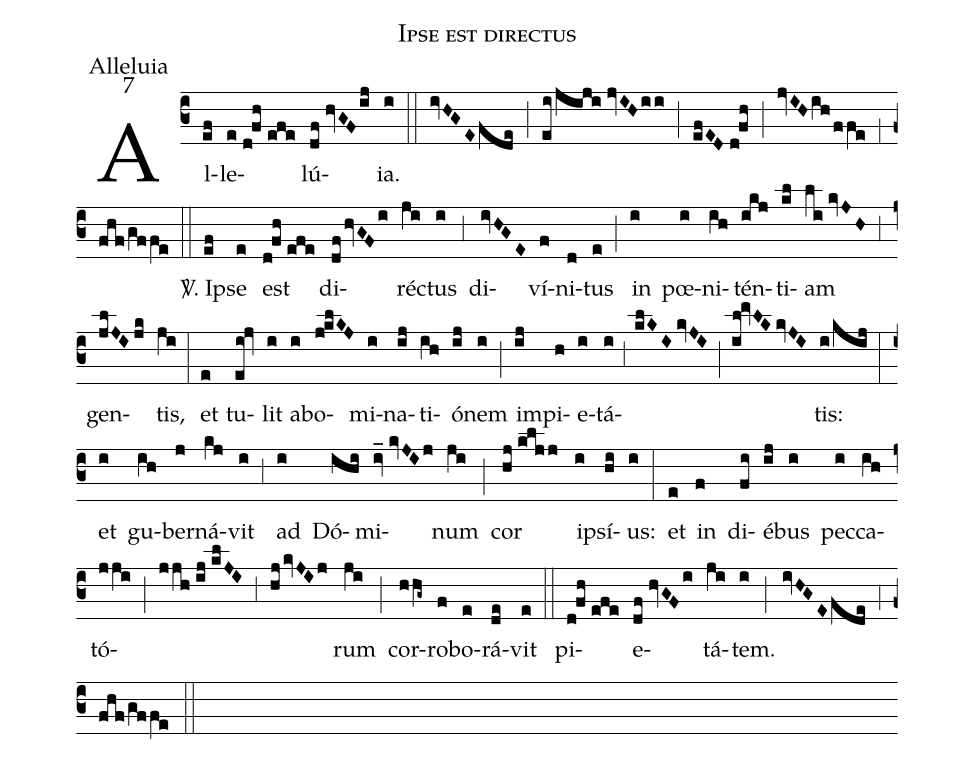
name:Ipse est directus;
office-part:Alleluia;
mode:7;
%%
(c3) Al(ef)le(e//d!fh//efe)lú(df//hvGF/ij)ia.(i) (::)
(ivHGE/fde) (;) (ei/jiji//jvIHii) (;) (efED//d!fh) (;) (jvIH/ih/ffe) (,1) (fhf/gffe) (::)

<sp>V/</sp>. I(ef)pse(e) est(d!fh//efe) di(df/hvGFi)ré(ji)ctus(i) (,3) di(ivHGE)ví(f)ni(d)tus(e) (;) in(i) pœ(i)ni(ih)tén(ikj)ti(kl)am(li//kvJH) (,3) gen(jlJI//jk)tis,(ji) (:)
et(e) tu(ei!jv)lit(i) a(i)bo(j!klKJ)mi(i)na(ij)ti(ih)ó(ij)nem(i) (;) im(ij)pi(h)e(i)tá(i,3klKI//kvJI)(;)(il!mvLK//kvJI)tis:(i/kij) (:)
et(i) gu(ih)ber(j)ná(kj)vit(i) (,3) ad(i) Dó(ihi)mi(iv_//kvJIj)num(ji) (;) cor(hj//kljj) i(i)psí(hi)us:(i) (:)
et(e) in(f) di(fi)é(ij)bus(i) pec(i)ca(ih)tó(jji)(;)(jjh//ij//klJI,3hj/kvJIj)rum(ji) (;) cor(hhg~)ro(f)bo(e)rá(de)vit(e) (::)
pi(d!fh//efe)e(df//hvGFi)tá(ji)tem.(i) (;) (ivHGE/fde) (,4) (fhf/gffe) (::)
